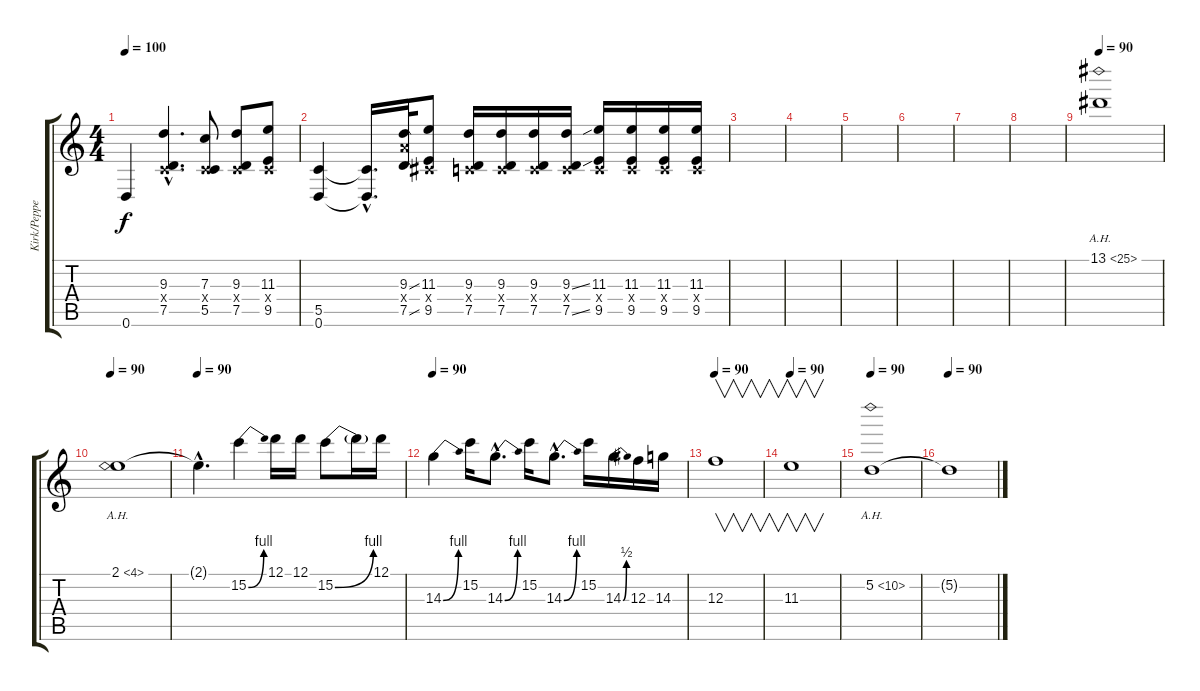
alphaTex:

\track ("Kirk/Pepper (Studio)" "Kirk/Peppe") {instrument overdrivenguitar}
\staff {score tabs}
\tuning (D4 A3 F3 C3 G2 D2) {hide}
\ts (4 4)
\tempo 100
\clef g2
\ks c
0.6.4{dy f} (9.3{hac} 0.4{hac x} 7.5{hac}).4{d} (7.3 0.4{x} 5.5).8 (9.3 0.4{x} 7.5).8 (11.3 0.4{x} 9.5).8 |
(5.5 0.6).4 (5.5{hac t} 0.6{hac t}).16{d} (9.3{ss} 9.4{x} 7.5{ss}).32 (11.3 1.4{x} 9.5).8 (9.3 0.4{x} 7.5).16 (9.3 0.4{x} 7.5).16 (9.3 0.4{x} 7.5).16 (9.3{ss} 0.4{x} 7.5{ss}).16 (11.3 0.4{x} 9.5).16 (11.3 0.4{x} 9.5).16 (11.3 0.4{x} 9.5).16 (11.3 0.4{x} 9.5).16 |
|
|
|
|
|
|
\tempo 90
13.1{ah 12}.1 |
\tempo 90
2.1{ah 2}.1 |
\tempo 90
2.1{hac t}.4{d} 15.2{be (bend 0 0 60 4)}.4 12.1.16 12.1.16 15.2{be (bend 0 0 60 4)}.8 15.2{t}.16 12.1.16 |
\tempo 90
14.3{be (bend 0 0 60 4)}.4 15.2.16 14.3{be (bend 0 0 60 4) hac}.8{d} 15.2.16 14.3{be (bend 0 0 60 4) hac}.8{d} 15.2.16 14.3{be (bend 0 0 60 2)}.16 12.3.16 14.3.16 |
\tempo 90
12.3.1{v} |
\tempo 90
11.3.1{v} |
\tempo 90
5.2{ah 5}.1 |
\tempo 90
5.2{t}.1
